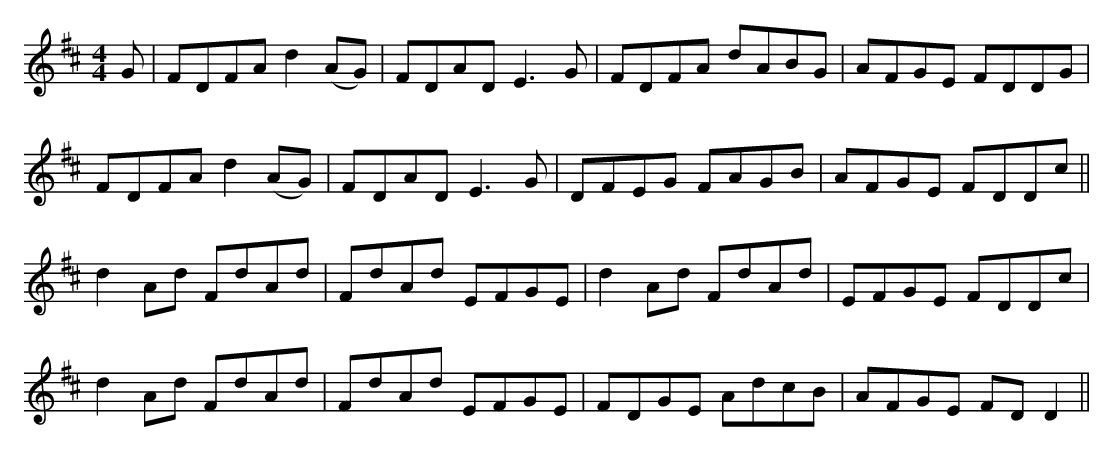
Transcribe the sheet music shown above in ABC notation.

X:1
M:4/4
K:D
G|FDFA d2(AG)|FDAD E3G|FDFA dABG|AFGE FDDG|
FDFA d2 (AG)|FDAD E3G|DFEG FAGB|AFGE FDDc||
d2 Ad FdAd|FdAd EFGE|d2 Ad FdAd|EFGE FDDc|
d2 Ad FdAd|FdAd EFGE|FDGE AdcB|AFGE FD D2||
